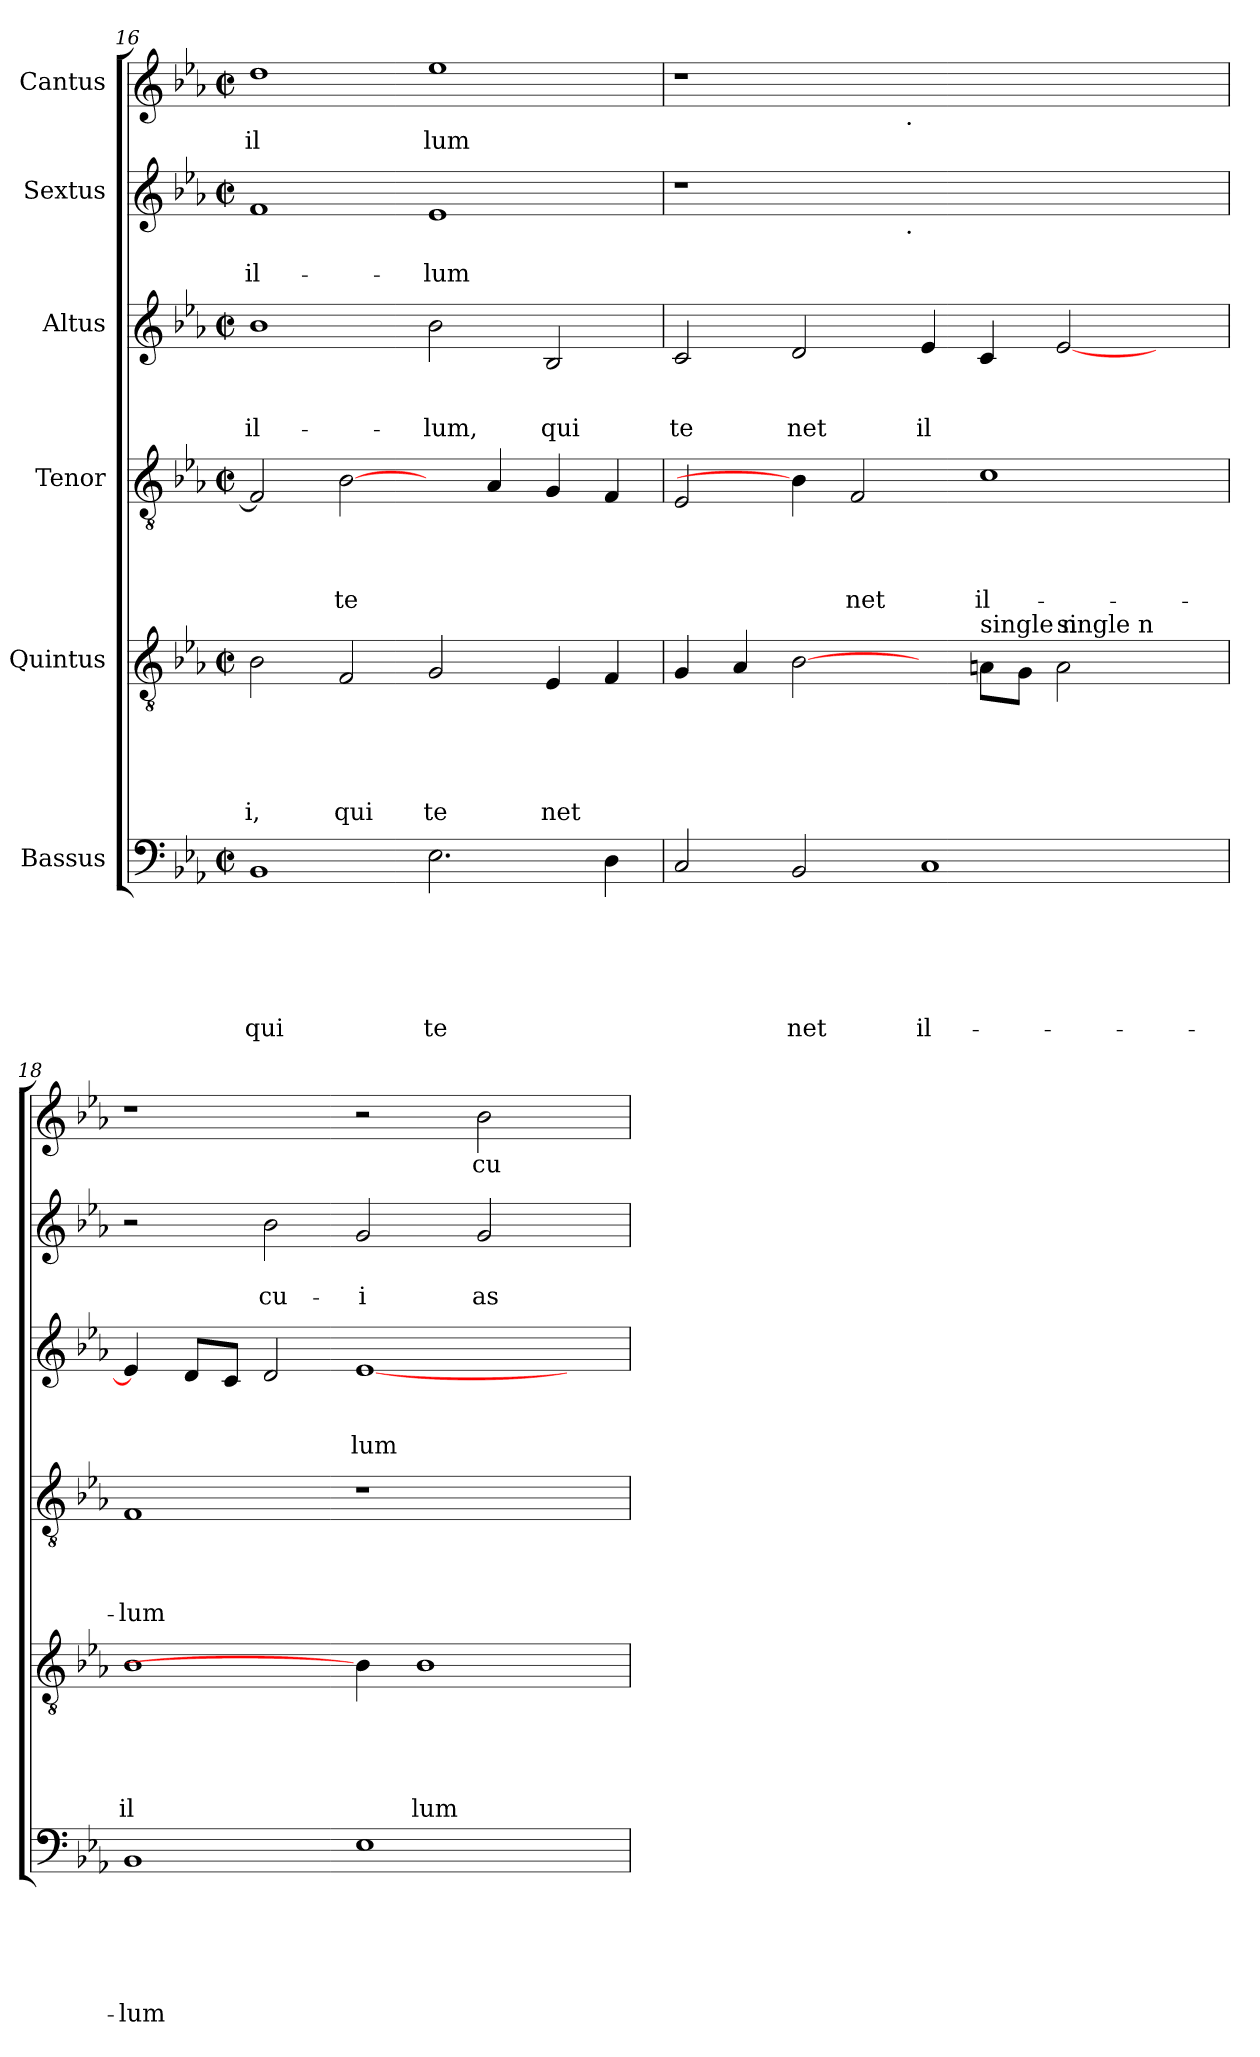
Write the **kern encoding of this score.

**kern	**text	**text	**text	**text	**text	**text	**kern	**text	**text	**text	**text	**text	**kern	**text	**text	**text	**text	**kern	**text	**text	**text	**kern	**text	**text	**kern	**text
*part6	*part6	*part6	*part6	*part6	*part6	*part6	*part5	*part5	*part5	*part5	*part5	*part5	*part4	*part4	*part4	*part4	*part4	*part3	*part3	*part3	*part3	*part2	*part2	*part2	*part1	*part1
*staff6	*staff6	*staff6	*staff6	*staff6	*staff6	*staff6	*staff5	*staff5	*staff5	*staff5	*staff5	*staff5	*staff4	*staff4	*staff4	*staff4	*staff4	*staff3	*staff3	*staff3	*staff3	*staff2	*staff2	*staff2	*staff1	*staff1
*I"Bassus	*	*	*	*	*	*	*I"Quintus	*	*	*	*	*	*I"Tenor	*	*	*	*	*I"Altus	*	*	*	*I"Sextus	*	*	*I"Cantus	*
*clefF4	*	*	*	*	*	*	*clefGv2	*	*	*	*	*	*clefGv2	*	*	*	*	*clefG2	*	*	*	*clefG2	*	*	*clefG2	*
*k[b-e-a-]	*	*	*	*	*	*	*k[b-e-a-]	*	*	*	*	*	*k[b-e-a-]	*	*	*	*	*k[b-e-a-]	*	*	*	*k[b-e-a-]	*	*	*k[b-e-a-]	*
*E-:	*	*	*	*	*	*	*E-:	*	*	*	*	*	*E-:	*	*	*	*	*E-:	*	*	*	*E-:	*	*	*E-:	*
*M2/2	*	*	*	*	*	*	*M2/2	*	*	*	*	*	*M2/2	*	*	*	*	*M2/2	*	*	*	*M2/2	*	*	*M2/2	*
*met(c|)	*	*	*	*	*	*	*met(c|)	*	*	*	*	*	*met(c|)	*	*	*	*	*met(c|)	*	*	*	*met(c|)	*	*	*met(c|)	*
=16	=16	=16	=16	=16	=16	=16	=16	=16	=16	=16	=16	=16	=16	=16	=16	=16	=16	=16	=16	=16	=16	=16	=16	=16	=16	=16
!	!	!	!	!	!	!LO:LY:b	!	!	!	!	!	!LO:LY:b	!	!	!	!	!	!	!	!	!LO:LY:b	!	!	!LO:LY:b	!	!LO:LY:b
1BB-	.	.	.	.	.	qui	2B-\	.	.	.	.	i,	2F/]	.	.	.	.	1b-	.	.	il-	1f	.	il-	1dd	il
!	!	!	!	!	!	!	!	!	!	!	!	!LO:LY:b	!	!	!	!	!LO:LY:b	!	!	!	!	!	!	!	!	!
.	.	.	.	.	.	.	2F/	.	.	.	.	qui	[2B-\	.	.	.	te	.	.	.	.	.	.	.	.	.
!	!	!	!	!	!	!LO:LY:b	!	!	!	!	!	!LO:LY:b	!	!	!	!	!	!	!	!	!LO:LY:b	!	!	!LO:LY:b	!	!LO:LY:b
2.E-\	.	.	.	.	.	te	2G/	.	.	.	.	te	4ryy	.	.	.	.	2b-\	.	.	-lum,	1e-	.	-lum	1ee-	lum
.	.	.	.	.	.	.	.	.	.	.	.	.	4A-/	.	.	.	.	.	.	.	.	.	.	.	.	.
!	!	!	!	!	!	!	!	!	!	!	!	!LO:LY:b	!	!	!	!	!	!	!	!	!LO:LY:b	!	!	!	!	!
.	.	.	.	.	.	.	4E-/	.	.	.	.	net	4G/	.	.	.	.	2B-/	.	.	qui	.	.	.	.	.
4D\	.	.	.	.	.	.	4F/	.	.	.	.	.	4F/	.	.	.	.	.	.	.	.	.	.	.	.	.
!!LO:PB:g=z
=17	=17	=17	=17	=17	=17	=17	=17	=17	=17	=17	=17	=17	=17	=17	=17	=17	=17	=17	=17	=17	=17	=17	=17	=17	=17	=17
!	!	!	!	!	!	!	!	!	!	!	!	!	!	!	!	!	!	!	!	!	!LO:LY:b	!	!	!	!	!
*	*	*	*	*	*	*	*	*	*	*	*	*	*	*	*	*	*	*	*	*	*	*^	*	*	*^	*
2C/	.	.	.	.	.	.	4G/	.	.	.	.	.	2E-/	.	.	.	.	2c/	.	.	te	1r	2ryy	.	.	1r	2ryy	.
.	.	.	.	.	.	.	4A-/	.	.	.	.	.	.	.	.	.	.	.	.	.	.	.	.	.	.	.	.	.
!	!	!	!	!	!	!LO:LY:b	!	!	!	!	!	!	!	!	!	!	!	!	!	!	!LO:LY:b	!	!	!	!	!	!	!
2BB-/	.	.	.	.	.	net	[2B-\	.	.	.	.	.	4B-\]	.	.	.	.	2d/	.	.	net	.	4...ryy	.	.	.	4...ryy	.
!	!	!	!	!	!	!	!	!	!	!	!	!	!	!	!	!	!LO:LY:b	!	!	!	!	!	!	!	!	!	!	!
.	.	.	.	.	.	.	.	.	.	.	.	.	2F/	.	.	.	net	.	.	.	.	.	.	.	.	.	.	.
!	!	!	!	!	!	!	!	!	!	!	!	!	!	!	!	!	!	!	!	!	!	!	!	!	!	!	!LO:TX:b:t=.	!
!	!	!	!	!	!	!	!	!	!	!	!	!	!	!	!	!	!	!	!	!	!	!	!LO:TX:b:t=.	!	!	!	!	!
.	.	.	.	.	.	.	.	.	.	.	.	.	.	.	.	.	.	.	.	.	.	.	1ryy	.	.	.	1ryy	.
!	!	!	!	!	!	!LO:LY:b	!	!	!	!	!	!	!	!	!	!	!	!	!	!	!LO:LY:b	!	!	!	!	!	!	!
1C	.	.	.	.	.	il-	4ryy	.	.	.	.	.	.	.	.	.	.	4e-/	.	.	il	1ryy	.	.	.	1ryy	.	.
!	!	!	!	!	!	!	!LO:TX:a:t=single n	!	!	!	!	!	!	!	!	!	!	!	!	!	!	!	!	!	!	!	!	!
!	!	!	!	!	!	!	!	!	!	!	!	!	!	!	!	!	!LO:LY:b	!	!	!	!	!	!	!	!	!	!	!
.	.	.	.	.	.	.	8A\L	.	.	.	.	.	1c	.	.	.	il-	4c/	.	.	.	.	.	.	.	.	.	.
.	.	.	.	.	.	.	8G\J	.	.	.	.	.	.	.	.	.	.	.	.	.	.	.	.	.	.	.	.	.
!	!	!	!	!	!	!	!LO:TX:a:t=single n	!	!	!	!	!	!	!	!	!	!	!	!	!	!	!	!	!	!	!	!	!
.	.	.	.	.	.	.	2A\	.	.	.	.	.	.	.	.	.	.	[<2e-/	.	.	.	.	.	.	.	.	.	.
.	.	.	.	.	.	.	.	.	.	.	.	.	.	.	.	.	.	.	.	.	.	.	4ryy	.	.	.	4ryy	.
4ryy	.	.	.	.	.	.	4ryy	.	.	.	.	.	.	.	.	.	.	4ryy	.	.	.	4ryy	.	.	.	4ryy	.	.
.	.	.	.	.	.	.	.	.	.	.	.	.	.	.	.	.	.	.	.	.	.	.	32ryy	.	.	.	32ryy	.
=18	=18	=18	=18	=18	=18	=18	=18	=18	=18	=18	=18	=18	=18	=18	=18	=18	=18	=18	=18	=18	=18	=18	=18	=18	=18	=18	=18	=18
!	!	!	!	!	!	!LO:LY:b	!	!	!	!	!	!LO:LY:b	!	!	!	!	!LO:LY:b	!	!	!	!	!	!	!	!	!	!	!
*	*	*	*	*	*	*	*	*	*	*	*	*	*	*	*	*	*	*	*	*	*	*v	*v	*	*	*	*	*
*	*	*	*	*	*	*	*	*	*	*	*	*	*	*	*	*	*	*	*	*	*	*	*	*	*v	*v	*
1BB-	.	.	.	.	.	-lum	1B-	.	.	.	.	il	1F	.	.	.	-lum	4e-/]	.	.	.	2r	.	.	1r	.
.	.	.	.	.	.	.	.	.	.	.	.	.	.	.	.	.	.	8d/L	.	.	.	.	.	.	.	.
.	.	.	.	.	.	.	.	.	.	.	.	.	.	.	.	.	.	8c/J	.	.	.	.	.	.	.	.
!	!	!	!	!	!	!	!	!	!	!	!	!	!	!	!	!	!	!	!	!	!	!	!	!LO:LY:b	!	!
.	.	.	.	.	.	.	.	.	.	.	.	.	.	.	.	.	.	2d/	.	.	.	2b-\	.	cu-	.	.
!	!	!	!	!	!	!	!	!	!	!	!	!	!	!	!	!	!	!	!	!	!LO:LY:b	!	!	!LO:LY:b	!	!
1E-	.	.	.	.	.	.	4B-\]	.	.	.	.	.	1r	.	.	.	.	[<1e-	.	.	lum	2g/	.	-i	2r	.
!	!	!	!	!	!	!	!	!	!	!	!	!LO:LY:b	!	!	!	!	!	!	!	!	!	!	!	!	!	!
.	.	.	.	.	.	.	1B-	.	.	.	.	lum	.	.	.	.	.	.	.	.	.	.	.	.	.	.
!	!	!	!	!	!	!	!	!	!	!	!	!	!	!	!	!	!	!	!	!	!	!	!	!LO:LY:b	!	!LO:LY:b
.	.	.	.	.	.	.	.	.	.	.	.	.	.	.	.	.	.	.	.	.	.	2g/	.	as-	2b-\	cu-
4ryy	.	.	.	.	.	.	.	.	.	.	.	.	4ryy	.	.	.	.	4ryy	.	.	.	4ryy	.	.	4ryy	.
=	=	=	=	=	=	=	=	=	=	=	=	=	=	=	=	=	=	=	=	=	=	=	=	=	=	=
*-	*-	*-	*-	*-	*-	*-	*-	*-	*-	*-	*-	*-	*-	*-	*-	*-	*-	*-	*-	*-	*-	*-	*-	*-	*-	*-
